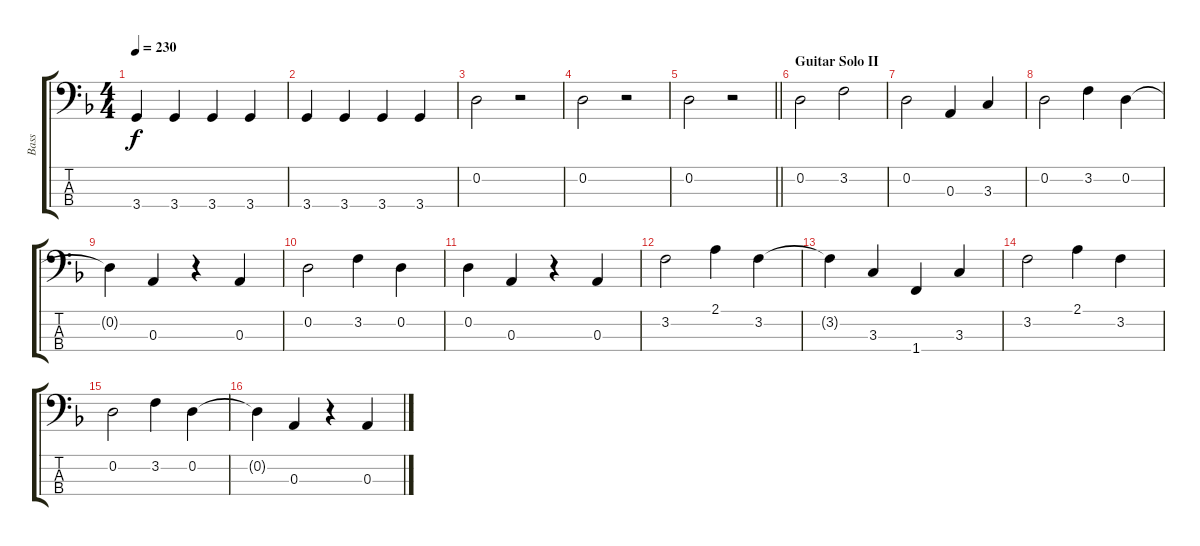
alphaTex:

\track ("Bass" "Bass") {instrument electricbassfinger}
\staff {score tabs}
\tuning (G2 D2 A1 E1) {hide}
\ts (4 4)
\tempo 230
\clef f4
\ks dminor
3.4.4{dy f} 3.4.4 3.4.4 3.4.4 |
3.4.4 3.4.4 3.4.4 3.4.4 |
0.2.2 r.2 |
0.2.2 r.2 |
\barLineRight lightlight
0.2.2 r.2 |
\section ("" "Guitar Solo II")
0.2.2 3.2.2 |
0.2.2 0.3.4 3.3.4 |
0.2.2 3.2.4 0.2.4 |
0.2{t}.4 0.3.4 r.4 0.3.4 |
0.2.2 3.2.4 0.2.4 |
0.2.4 0.3.4 r.4 0.3.4 |
3.2.2 2.1.4 3.2.4 |
3.2{t}.4 3.3.4 1.4.4 3.3.4 |
3.2.2 2.1.4 3.2.4 |
0.2.2 3.2.4 0.2.4 |
0.2{t}.4 0.3.4 r.4 0.3.4
